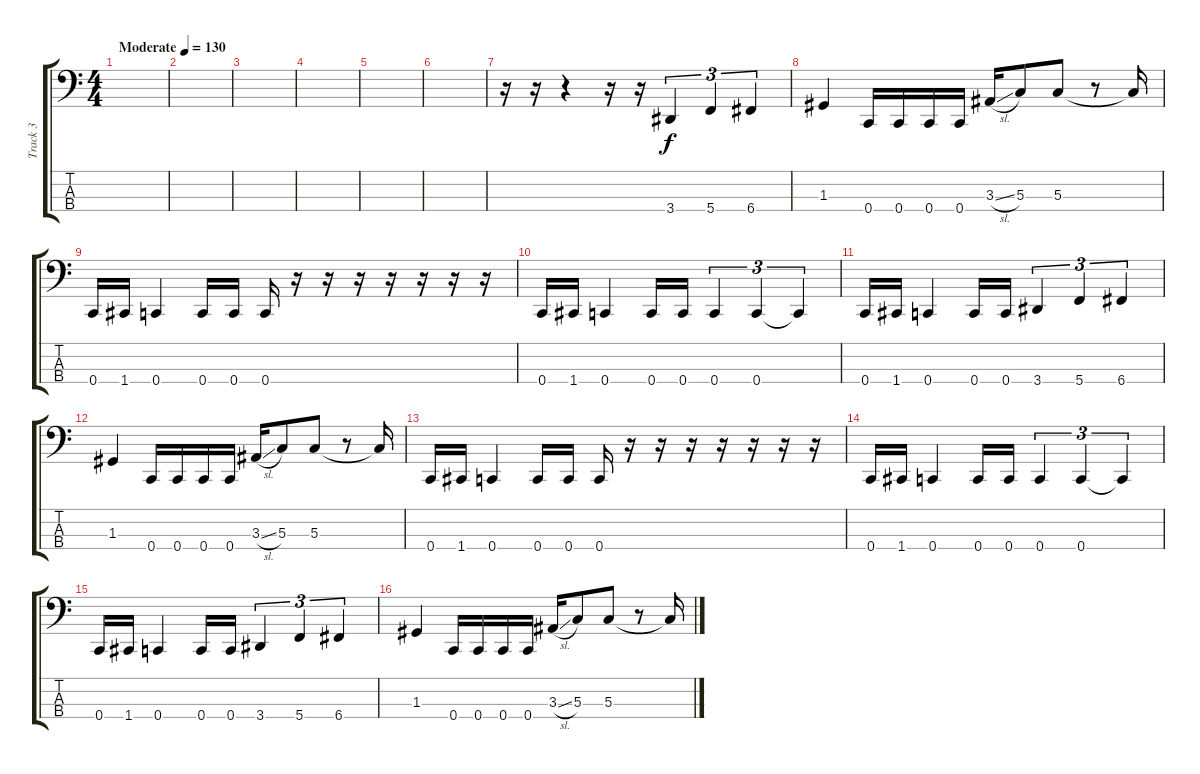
\track ("Track 3" "Track 3") {instrument electricbasspick}
\staff {score tabs}
\tuning (F2 C2 G1 C1) {hide}
\ts (4 4)
\tempo (130 "Moderate")
\clef f4
\ks c
|
|
|
|
|
|
r.16 r.16 r.4 r.16 r.16 3.4.4{tu (3 2)} 5.4.4{tu (3 2)} 6.4.4{tu (3 2)} |
1.3.4 0.4.16 0.4.16 0.4.16 0.4.16 3.3{sl}.16 5.3.8 5.3.8 r.8 5.3{t}.16 |
0.4.16 1.4.16 0.4.4 0.4.16 0.4.16 0.4.16 r.16 r.16 r.16 r.16 r.16 r.16 r.16 |
0.4.16 1.4.16 0.4.4 0.4.16 0.4.16 0.4.4{tu (3 2)} 0.4.4{tu (3 2)} 0.4{t}.4{tu (3 2)} |
0.4.16 1.4.16 0.4.4 0.4.16 0.4.16 3.4.4{tu (3 2)} 5.4.4{tu (3 2)} 6.4.4{tu (3 2)} |
1.3.4 0.4.16 0.4.16 0.4.16 0.4.16 3.3{sl}.16 5.3.8 5.3.8 r.8 5.3{t}.16 |
0.4.16 1.4.16 0.4.4 0.4.16 0.4.16 0.4.16 r.16 r.16 r.16 r.16 r.16 r.16 r.16 |
0.4.16 1.4.16 0.4.4 0.4.16 0.4.16 0.4.4{tu (3 2)} 0.4.4{tu (3 2)} 0.4{t}.4{tu (3 2)} |
0.4.16 1.4.16 0.4.4 0.4.16 0.4.16 3.4.4{tu (3 2)} 5.4.4{tu (3 2)} 6.4.4{tu (3 2)} |
1.3.4 0.4.16 0.4.16 0.4.16 0.4.16 3.3{sl}.16 5.3.8 5.3.8 r.8 5.3{t}.16
